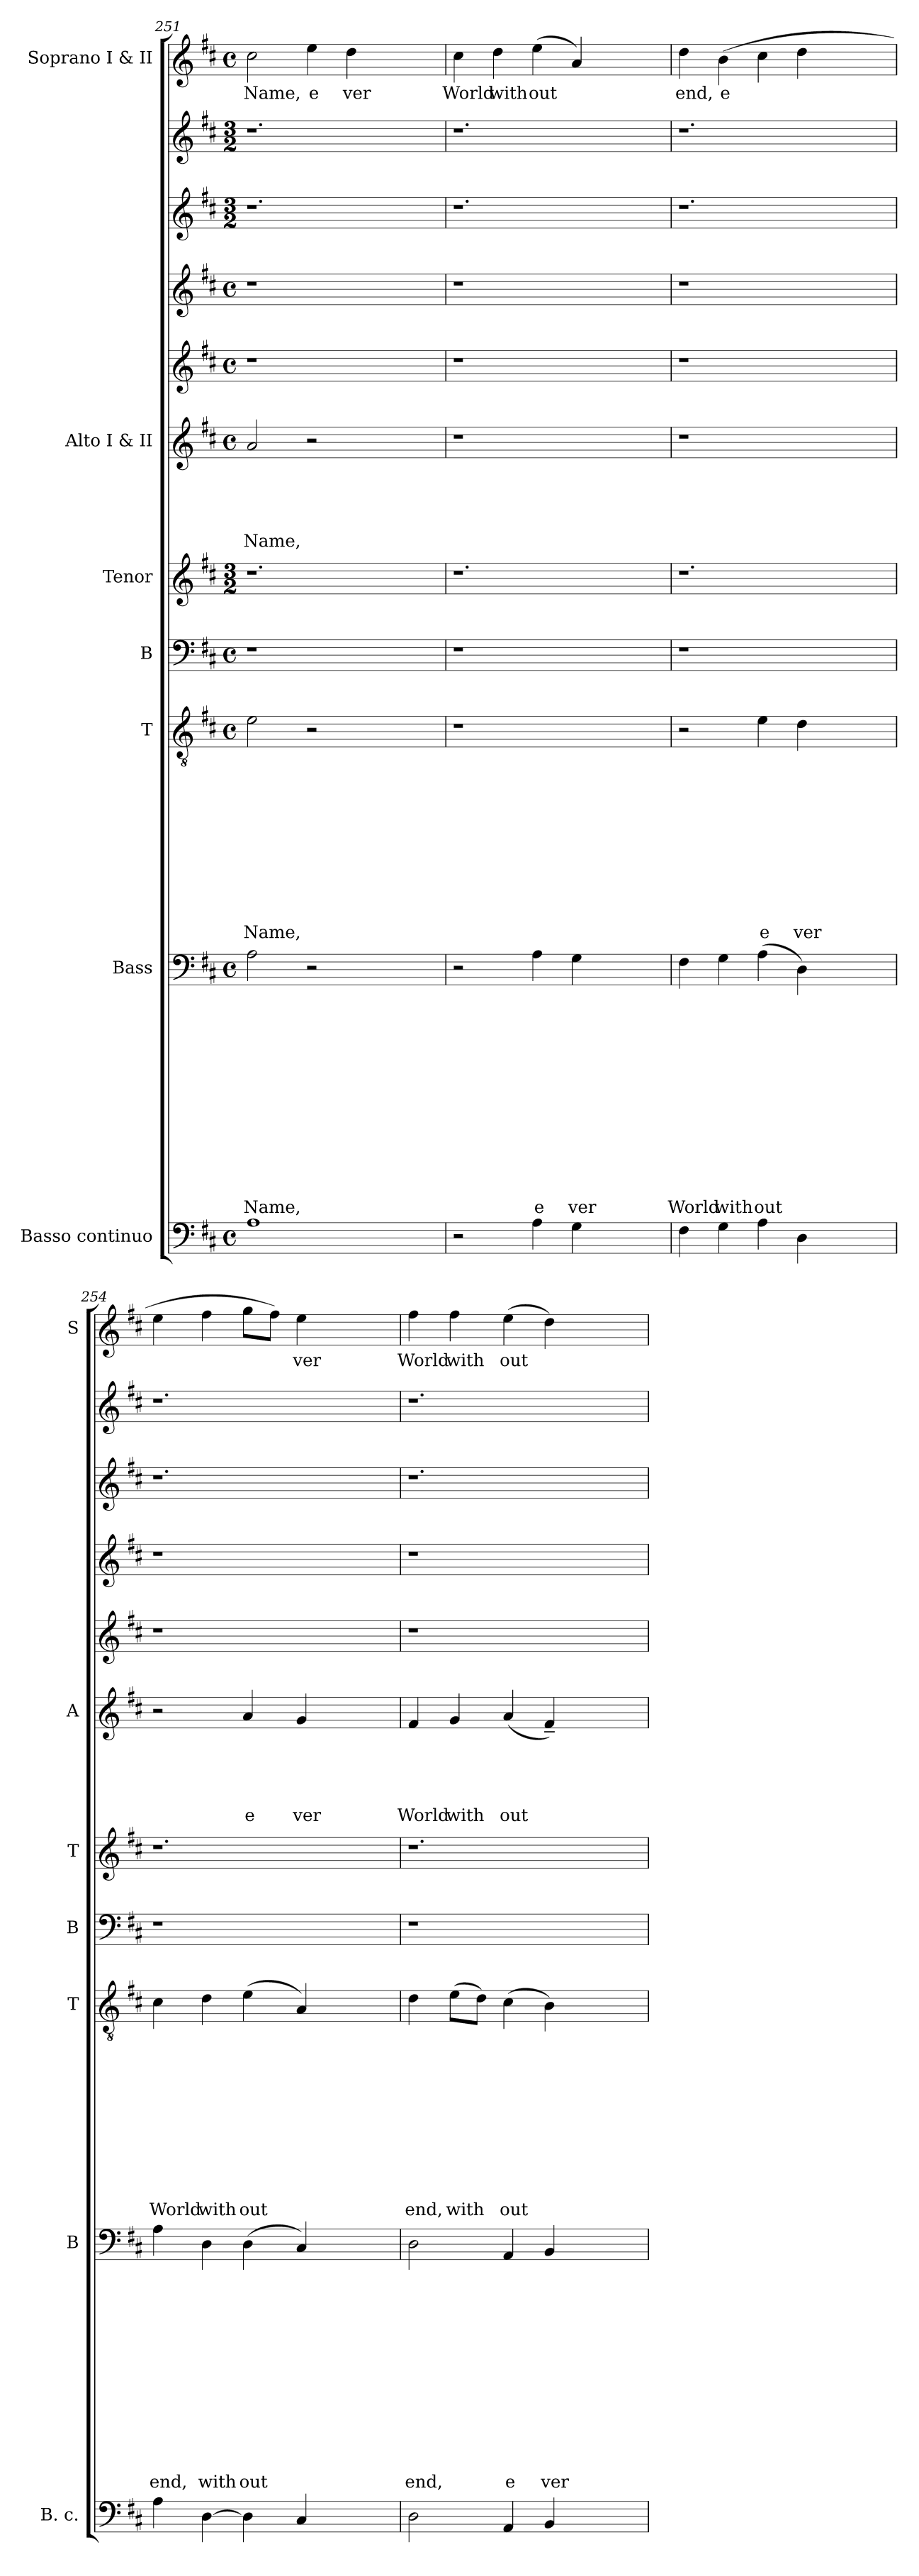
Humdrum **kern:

**kern	**kern	**text	**text	**text	**text	**text	**text	**text	**text	**text	**text	**text	**text	**text	**kern	**text	**text	**text	**text	**text	**text	**text	**text	**text	**text	**text	**kern	**kern	**kern	**text	**text	**text	**text	**text	**kern	**kern	**kern	**kern	**kern	**text
*part11	*part10	*part10	*part10	*part10	*part10	*part10	*part10	*part10	*part10	*part10	*part10	*part10	*part10	*part10	*part9	*part9	*part9	*part9	*part9	*part9	*part9	*part9	*part9	*part9	*part9	*part9	*part8	*part7	*part6	*part6	*part6	*part6	*part6	*part6	*part5	*part4	*part3	*part2	*part1	*part1
*staff11	*staff10	*staff10	*staff10	*staff10	*staff10	*staff10	*staff10	*staff10	*staff10	*staff10	*staff10	*staff10	*staff10	*staff10	*staff9	*staff9	*staff9	*staff9	*staff9	*staff9	*staff9	*staff9	*staff9	*staff9	*staff9	*staff9	*staff8	*staff7	*staff6	*staff6	*staff6	*staff6	*staff6	*staff6	*staff5	*staff4	*staff3	*staff2	*staff1	*staff1
*I"Basso continuo	*I"Bass	*	*	*	*	*	*	*	*	*	*	*	*	*	*I"T	*	*	*	*	*	*	*	*	*	*	*	*I"B	*I"Tenor	*I"Alto I & II	*	*	*	*	*	*	*	*	*	*I"Soprano I & II	*
*I'B. c.	*I'B	*	*	*	*	*	*	*	*	*	*	*	*	*	*I'T	*	*	*	*	*	*	*	*	*	*	*	*I'B	*I'T	*I'A	*	*	*	*	*	*	*	*	*	*I'S	*
*clefF4	*clefF4	*	*	*	*	*	*	*	*	*	*	*	*	*	*clefGv2	*	*	*	*	*	*	*	*	*	*	*	*clefF4	*clefG2	*clefG2	*	*	*	*	*	*clefG2	*clefG2	*clefG2	*clefG2	*clefG2	*
*ITrd7c12	*	*	*	*	*	*	*	*	*	*	*	*	*	*	*	*	*	*	*	*	*	*	*	*	*	*	*	*	*	*	*	*	*	*	*	*	*	*	*	*
*k[f#c#]	*k[f#c#]	*	*	*	*	*	*	*	*	*	*	*	*	*	*k[f#c#]	*	*	*	*	*	*	*	*	*	*	*	*k[f#c#]	*k[f#c#]	*k[f#c#]	*	*	*	*	*	*k[f#c#]	*k[f#c#]	*k[f#c#]	*k[f#c#]	*k[f#c#]	*
*D:	*D:	*	*	*	*	*	*	*	*	*	*	*	*	*	*D:	*	*	*	*	*	*	*	*	*	*	*	*D:	*D:	*D:	*	*	*	*	*	*D:	*D:	*D:	*D:	*D:	*
*M4/4	*M4/4	*	*	*	*	*	*	*	*	*	*	*	*	*	*M4/4	*	*	*	*	*	*	*	*	*	*	*	*M4/4	*M3/2	*M4/4	*	*	*	*	*	*M4/4	*M4/4	*M3/2	*M3/2	*M4/4	*
*met(c)	*met(c)	*	*	*	*	*	*	*	*	*	*	*	*	*	*met(c)	*	*	*	*	*	*	*	*	*	*	*	*met(c)	*	*met(c)	*	*	*	*	*	*met(c)	*met(c)	*	*	*met(c)	*
=251	=251	=251	=251	=251	=251	=251	=251	=251	=251	=251	=251	=251	=251	=251	=251	=251	=251	=251	=251	=251	=251	=251	=251	=251	=251	=251	=251	=251	=251	=251	=251	=251	=251	=251	=251	=251	=251	=251	=251	=251
!	!	!	!	!	!	!	!	!	!	!	!	!	!	!LO:LY:b	!	!	!	!	!	!	!	!	!	!	!	!LO:LY:b	!	!	!	!	!	!	!	!LO:LY:b	!	!	!	!	!	!LO:LY:b
1AA	2A\	.	.	.	.	.	.	.	.	.	.	.	.	Name,	2e\	.	.	.	.	.	.	.	.	.	.	Name,	1r	1.r	2a/	.	.	.	.	Name,	1r	1r	1.r	1.r	2cc#\	Name,
!	!	!	!	!	!	!	!	!	!	!	!	!	!	!	!	!	!	!	!	!	!	!	!	!	!	!	!	!	!	!	!	!	!	!	!	!	!	!	!	!LO:LY:b
.	2r	.	.	.	.	.	.	.	.	.	.	.	.	.	2r	.	.	.	.	.	.	.	.	.	.	.	.	.	2r	.	.	.	.	.	.	.	.	.	4ee\	e
!	!	!	!	!	!	!	!	!	!	!	!	!	!	!	!	!	!	!	!	!	!	!	!	!	!	!	!	!	!	!	!	!	!	!	!	!	!	!	!	!LO:LY:b
.	.	.	.	.	.	.	.	.	.	.	.	.	.	.	.	.	.	.	.	.	.	.	.	.	.	.	.	.	.	.	.	.	.	.	.	.	.	.	4dd\	ver
2ryy	2ryy	.	.	.	.	.	.	.	.	.	.	.	.	.	2ryy	.	.	.	.	.	.	.	.	.	.	.	2ryy	.	2ryy	.	.	.	.	.	2ryy	2ryy	.	.	2ryy	.
!!LO:PB:g=z
=252	=252	=252	=252	=252	=252	=252	=252	=252	=252	=252	=252	=252	=252	=252	=252	=252	=252	=252	=252	=252	=252	=252	=252	=252	=252	=252	=252	=252	=252	=252	=252	=252	=252	=252	=252	=252	=252	=252	=252	=252
!	!	!	!	!	!	!	!	!	!	!	!	!	!	!	!	!	!	!	!	!	!	!	!	!	!	!	!	!	!	!	!	!	!	!	!	!	!	!	!	!LO:LY:b
2r	2r	.	.	.	.	.	.	.	.	.	.	.	.	.	1r	.	.	.	.	.	.	.	.	.	.	.	1r	1.r	1r	.	.	.	.	.	1r	1r	1.r	1.r	4cc#\	World
!	!	!	!	!	!	!	!	!	!	!	!	!	!	!	!	!	!	!	!	!	!	!	!	!	!	!	!	!	!	!	!	!	!	!	!	!	!	!	!	!LO:LY:b
.	.	.	.	.	.	.	.	.	.	.	.	.	.	.	.	.	.	.	.	.	.	.	.	.	.	.	.	.	.	.	.	.	.	.	.	.	.	.	4dd\	with
!	!	!	!	!	!	!	!	!	!	!	!	!	!	!LO:LY:b	!	!	!	!	!	!	!	!	!	!	!	!	!	!	!	!	!	!	!	!	!	!	!	!	!	!LO:LY:b
4AA\	4A\	.	.	.	.	.	.	.	.	.	.	.	.	e	.	.	.	.	.	.	.	.	.	.	.	.	.	.	.	.	.	.	.	.	.	.	.	.	(>4ee\	out
!	!	!	!	!	!	!	!	!	!	!	!	!	!	!LO:LY:b	!	!	!	!	!	!	!	!	!	!	!	!	!	!	!	!	!	!	!	!	!	!	!	!	!	!
4GG\	4G\	.	.	.	.	.	.	.	.	.	.	.	.	ver	.	.	.	.	.	.	.	.	.	.	.	.	.	.	.	.	.	.	.	.	.	.	.	.	4a/)	.
2ryy	2ryy	.	.	.	.	.	.	.	.	.	.	.	.	.	2ryy	.	.	.	.	.	.	.	.	.	.	.	2ryy	.	2ryy	.	.	.	.	.	2ryy	2ryy	.	.	2ryy	.
=253	=253	=253	=253	=253	=253	=253	=253	=253	=253	=253	=253	=253	=253	=253	=253	=253	=253	=253	=253	=253	=253	=253	=253	=253	=253	=253	=253	=253	=253	=253	=253	=253	=253	=253	=253	=253	=253	=253	=253	=253
!	!	!	!	!	!	!	!	!	!	!	!	!	!	!LO:LY:b	!	!	!	!	!	!	!	!	!	!	!	!	!	!	!	!	!	!	!	!	!	!	!	!	!	!LO:LY:b
4FF#\	4F#\	.	.	.	.	.	.	.	.	.	.	.	.	World	2r	.	.	.	.	.	.	.	.	.	.	.	1r	1.r	1r	.	.	.	.	.	1r	1r	1.r	1.r	4dd\	end,
!	!	!	!	!	!	!	!	!	!	!	!	!	!	!LO:LY:b	!	!	!	!	!	!	!	!	!	!	!	!	!	!	!	!	!	!	!	!	!	!	!	!	!	!LO:LY:b
4GG\	4G\	.	.	.	.	.	.	.	.	.	.	.	.	with	.	.	.	.	.	.	.	.	.	.	.	.	.	.	.	.	.	.	.	.	.	.	.	.	(>4b\	e
!	!	!	!	!	!	!	!	!	!	!	!	!	!	!LO:LY:b	!	!	!	!	!	!	!	!	!	!	!	!LO:LY:b	!	!	!	!	!	!	!	!	!	!	!	!	!	!
4AA\	(>4A\	.	.	.	.	.	.	.	.	.	.	.	.	out	4e\	.	.	.	.	.	.	.	.	.	.	e	.	.	.	.	.	.	.	.	.	.	.	.	4cc#\	.
!	!	!	!	!	!	!	!	!	!	!	!	!	!	!	!	!	!	!	!	!	!	!	!	!	!	!LO:LY:b	!	!	!	!	!	!	!	!	!	!	!	!	!	!
4DD\	4D\)	.	.	.	.	.	.	.	.	.	.	.	.	.	4d\	.	.	.	.	.	.	.	.	.	.	ver	.	.	.	.	.	.	.	.	.	.	.	.	4dd\	.
2ryy	2ryy	.	.	.	.	.	.	.	.	.	.	.	.	.	2ryy	.	.	.	.	.	.	.	.	.	.	.	2ryy	.	2ryy	.	.	.	.	.	2ryy	2ryy	.	.	2ryy	.
=254	=254	=254	=254	=254	=254	=254	=254	=254	=254	=254	=254	=254	=254	=254	=254	=254	=254	=254	=254	=254	=254	=254	=254	=254	=254	=254	=254	=254	=254	=254	=254	=254	=254	=254	=254	=254	=254	=254	=254	=254
!	!	!	!	!	!	!	!	!	!	!	!	!	!	!LO:LY:b	!	!	!	!	!	!	!	!	!	!	!	!LO:LY:b	!	!	!	!	!	!	!	!	!	!	!	!	!	!
4AA\	4A\	.	.	.	.	.	.	.	.	.	.	.	.	end,	4c#\	.	.	.	.	.	.	.	.	.	.	World	1r	1.r	2r	.	.	.	.	.	1r	1r	1.r	1.r	4ee\	.
!	!	!	!	!	!	!	!	!	!	!	!	!	!	!LO:LY:b	!	!	!	!	!	!	!	!	!	!	!	!LO:LY:b	!	!	!	!	!	!	!	!	!	!	!	!	!	!
[>4DD\	4D\	.	.	.	.	.	.	.	.	.	.	.	.	with	4d\	.	.	.	.	.	.	.	.	.	.	with	.	.	.	.	.	.	.	.	.	.	.	.	4ff#\	.
!	!	!	!	!	!	!	!	!	!	!	!	!	!	!LO:LY:b	!	!	!	!	!	!	!	!	!	!	!	!LO:LY:b	!	!	!	!	!	!	!	!LO:LY:b	!	!	!	!	!	!
4DD\]	(>4D\	.	.	.	.	.	.	.	.	.	.	.	.	out	(>4e\	.	.	.	.	.	.	.	.	.	.	out	.	.	4a/	.	.	.	.	e	.	.	.	.	8gg\L	.
.	.	.	.	.	.	.	.	.	.	.	.	.	.	.	.	.	.	.	.	.	.	.	.	.	.	.	.	.	.	.	.	.	.	.	.	.	.	.	8ff#\J)	.
!	!	!	!	!	!	!	!	!	!	!	!	!	!	!	!	!	!	!	!	!	!	!	!	!	!	!	!	!	!	!	!	!	!	!LO:LY:b	!	!	!	!	!	!LO:LY:b
4CC#/	4C#/)	.	.	.	.	.	.	.	.	.	.	.	.	.	4A/)	.	.	.	.	.	.	.	.	.	.	.	.	.	4g/	.	.	.	.	ver	.	.	.	.	4ee\	ver
2ryy	2ryy	.	.	.	.	.	.	.	.	.	.	.	.	.	2ryy	.	.	.	.	.	.	.	.	.	.	.	2ryy	.	2ryy	.	.	.	.	.	2ryy	2ryy	.	.	2ryy	.
=255	=255	=255	=255	=255	=255	=255	=255	=255	=255	=255	=255	=255	=255	=255	=255	=255	=255	=255	=255	=255	=255	=255	=255	=255	=255	=255	=255	=255	=255	=255	=255	=255	=255	=255	=255	=255	=255	=255	=255	=255
!	!	!	!	!	!	!	!	!	!	!	!	!	!	!LO:LY:b	!	!	!	!	!	!	!	!	!	!	!	!LO:LY:b	!	!	!	!	!	!	!	!LO:LY:b	!	!	!	!	!	!LO:LY:b
2DD\	2D\	.	.	.	.	.	.	.	.	.	.	.	.	end,	4d\	.	.	.	.	.	.	.	.	.	.	end,	1r	1.r	4f#/	.	.	.	.	World	1r	1r	1.r	1.r	4ff#\	World
!	!	!	!	!	!	!	!	!	!	!	!	!	!	!	!	!	!	!	!	!	!	!	!	!	!	!LO:LY:b	!	!	!	!	!	!	!	!LO:LY:b	!	!	!	!	!	!LO:LY:b
.	.	.	.	.	.	.	.	.	.	.	.	.	.	.	(>8e\L	.	.	.	.	.	.	.	.	.	.	with	.	.	4g/	.	.	.	.	with	.	.	.	.	4ff#\	with
.	.	.	.	.	.	.	.	.	.	.	.	.	.	.	8d\J)	.	.	.	.	.	.	.	.	.	.	.	.	.	.	.	.	.	.	.	.	.	.	.	.	.
!	!	!	!	!	!	!	!	!	!	!	!	!	!	!LO:LY:b	!	!	!	!	!	!	!	!	!	!	!	!LO:LY:b	!	!	!	!	!	!	!	!LO:LY:b	!	!	!	!	!	!LO:LY:b
4AAA/	4AA/	.	.	.	.	.	.	.	.	.	.	.	.	e	(>4c#\	.	.	.	.	.	.	.	.	.	.	out	.	.	(<4a/	.	.	.	.	out	.	.	.	.	(>4ee\	out
!	!	!	!	!	!	!	!	!	!	!	!	!	!	!LO:LY:b	!	!	!	!	!	!	!	!	!	!	!	!	!	!	!	!	!	!	!	!	!	!	!	!	!	!
4BBB/	4BB/	.	.	.	.	.	.	.	.	.	.	.	.	ver	4B\)	.	.	.	.	.	.	.	.	.	.	.	.	.	4f#~</)	.	.	.	.	.	.	.	.	.	4dd\)	.
2ryy	2ryy	.	.	.	.	.	.	.	.	.	.	.	.	.	2ryy	.	.	.	.	.	.	.	.	.	.	.	2ryy	.	2ryy	.	.	.	.	.	2ryy	2ryy	.	.	2ryy	.
=	=	=	=	=	=	=	=	=	=	=	=	=	=	=	=	=	=	=	=	=	=	=	=	=	=	=	=	=	=	=	=	=	=	=	=	=	=	=	=	=
*-	*-	*-	*-	*-	*-	*-	*-	*-	*-	*-	*-	*-	*-	*-	*-	*-	*-	*-	*-	*-	*-	*-	*-	*-	*-	*-	*-	*-	*-	*-	*-	*-	*-	*-	*-	*-	*-	*-	*-	*-
